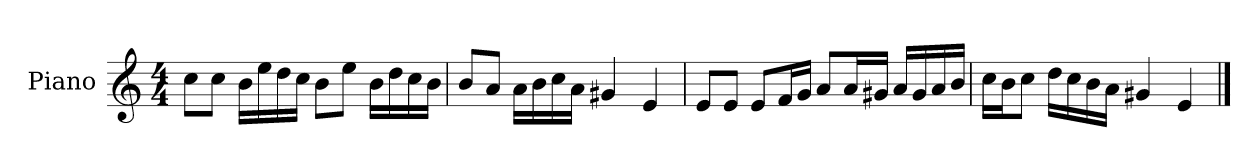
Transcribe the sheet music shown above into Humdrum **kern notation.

**kern
*part1
*staff1
*I"Piano
*I'P-no
*clefG2
*k[]
*M4/4
*MM90
=1
8cc\L
8cc\J
16b\LL
16ee\
16dd\
16cc\JJ
8b\L
8ee\J
16b\LL
16dd\
16cc\
16b\JJ
=2
8b/L
8a/J
16a\LL
16b\
16cc\
16a\JJ
4g#X/
4e/
=3
8e/L
8e/J
8e/L
16f/L
16g/JJ
8a/L
16a/L
16g#X/JJ
16a/LL
16g#/
16a/
16b/JJ
!!LO:LB:g=z
=4
16cc\LL
16b\J
8cc\J
16dd\LL
16cc\
16b\
16a\JJ
4g#X/
4e/
==
*-
